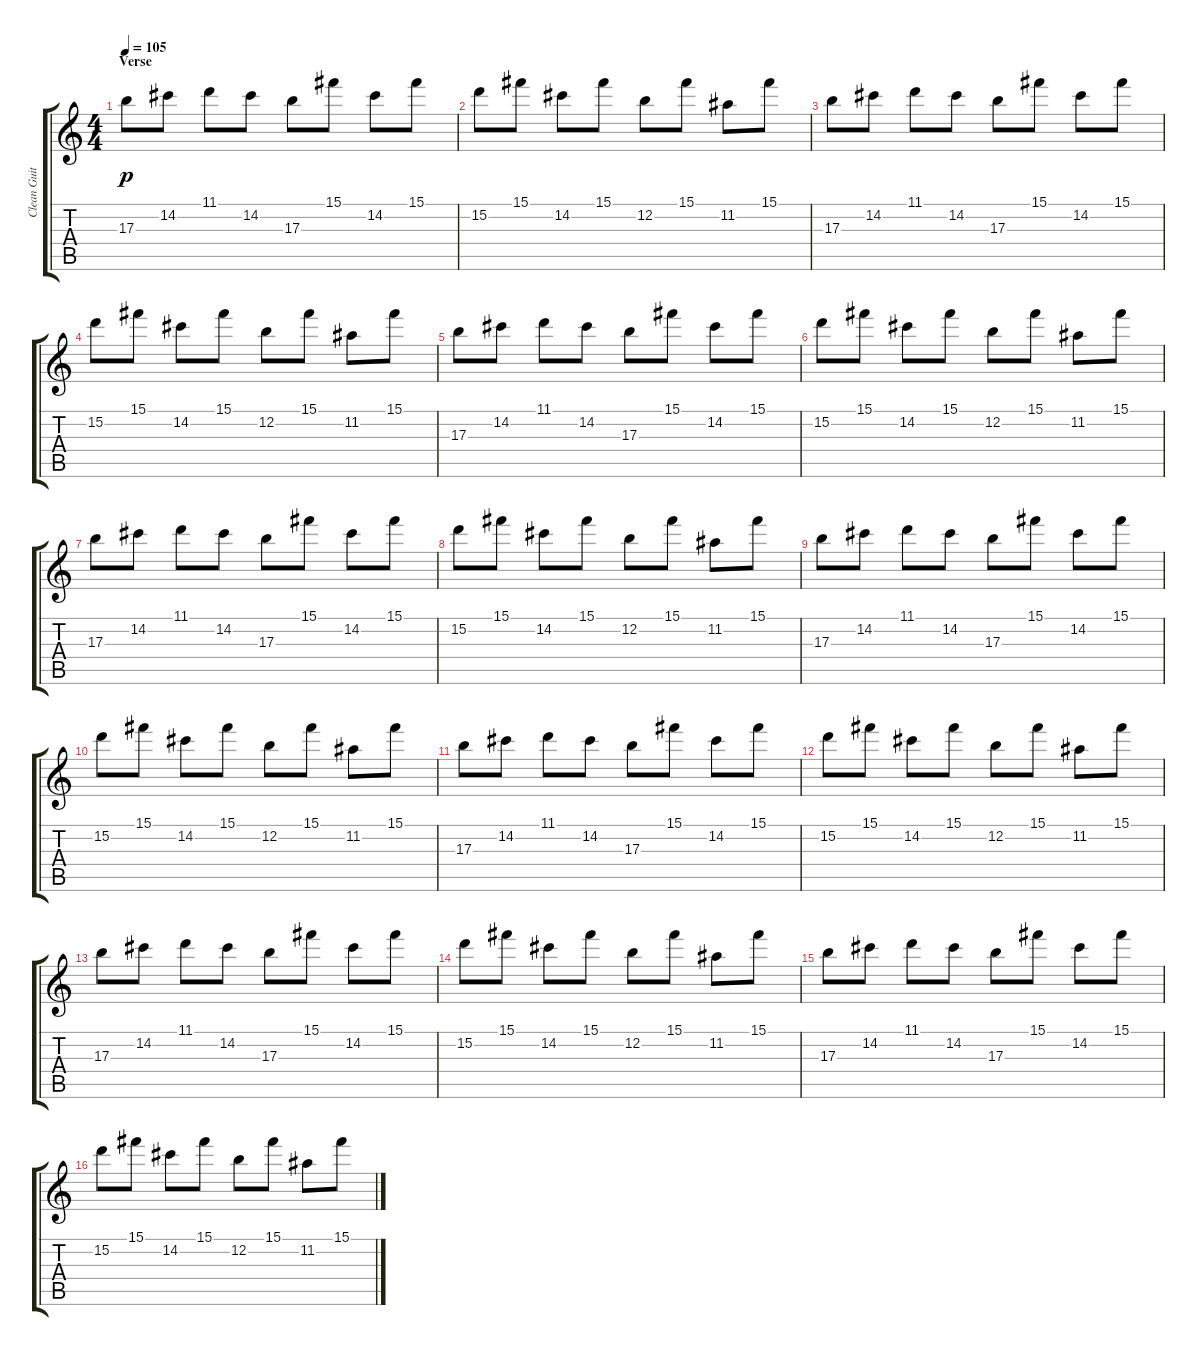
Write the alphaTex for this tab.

\track ("Clean Guitar" "Clean Guit") {instrument acousticguitarsteel}
\staff {score tabs}
\tuning (Eb4 B3 Gb3 B2 Gb2 B1) {hide}
\ts (4 4)
\section ("" "Verse")
\tempo 105
\clef g2
\ks c
17.3.8{dy p} 14.2.8 11.1.8 14.2.8 17.3.8 15.1.8 14.2.8 15.1.8 |
15.2.8 15.1.8 14.2.8 15.1.8 12.2.8 15.1.8 11.2.8 15.1.8 |
17.3.8 14.2.8 11.1.8 14.2.8 17.3.8 15.1.8 14.2.8 15.1.8 |
15.2.8 15.1.8 14.2.8 15.1.8 12.2.8 15.1.8 11.2.8 15.1.8 |
17.3.8 14.2.8 11.1.8 14.2.8 17.3.8 15.1.8 14.2.8 15.1.8 |
15.2.8 15.1.8 14.2.8 15.1.8 12.2.8 15.1.8 11.2.8 15.1.8 |
17.3.8 14.2.8 11.1.8 14.2.8 17.3.8 15.1.8 14.2.8 15.1.8 |
15.2.8 15.1.8 14.2.8 15.1.8 12.2.8 15.1.8 11.2.8 15.1.8 |
17.3.8 14.2.8 11.1.8 14.2.8 17.3.8 15.1.8 14.2.8 15.1.8 |
15.2.8 15.1.8 14.2.8 15.1.8 12.2.8 15.1.8 11.2.8 15.1.8 |
17.3.8 14.2.8 11.1.8 14.2.8 17.3.8 15.1.8 14.2.8 15.1.8 |
15.2.8 15.1.8 14.2.8 15.1.8 12.2.8 15.1.8 11.2.8 15.1.8 |
17.3.8 14.2.8 11.1.8 14.2.8 17.3.8 15.1.8 14.2.8 15.1.8 |
15.2.8 15.1.8 14.2.8 15.1.8 12.2.8 15.1.8 11.2.8 15.1.8 |
17.3.8 14.2.8 11.1.8 14.2.8 17.3.8 15.1.8 14.2.8 15.1.8 |
15.2.8 15.1.8 14.2.8 15.1.8 12.2.8 15.1.8 11.2.8 15.1.8
